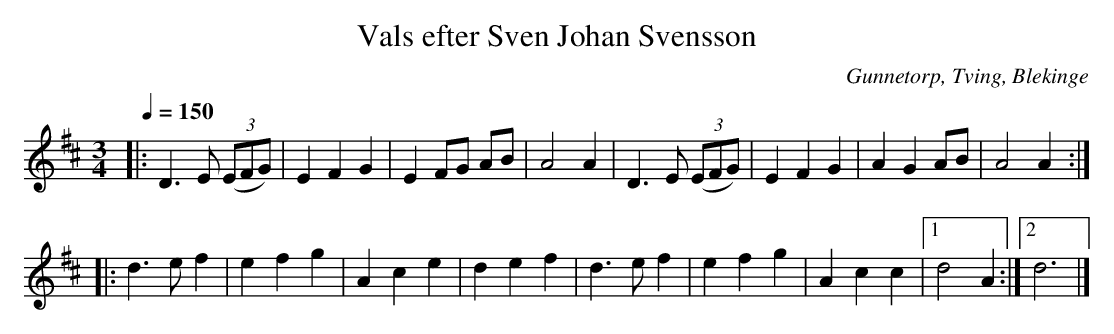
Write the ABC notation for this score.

X:1
T:Vals efter Sven Johan Svensson
O:Gunnetorp, Tving, Blekinge
M:3/4
L:1/8
Q:1/4=150
K:D
|:D3 E ((3EFG) | E2 F2 G2 | E2 FG AB | A4 A2 | D3 E ((3EFG) | E2 F2 G2 | A2 G2 AB | A4 A2 :|
|:d3 e f2 | e2 f2 g2 | A2 c2 e2 | d2 e2 f2 | d3 e f2 | e2 f2 g2 | A2 c2 c2 |1 d4 A2 :|2  d6 |]
